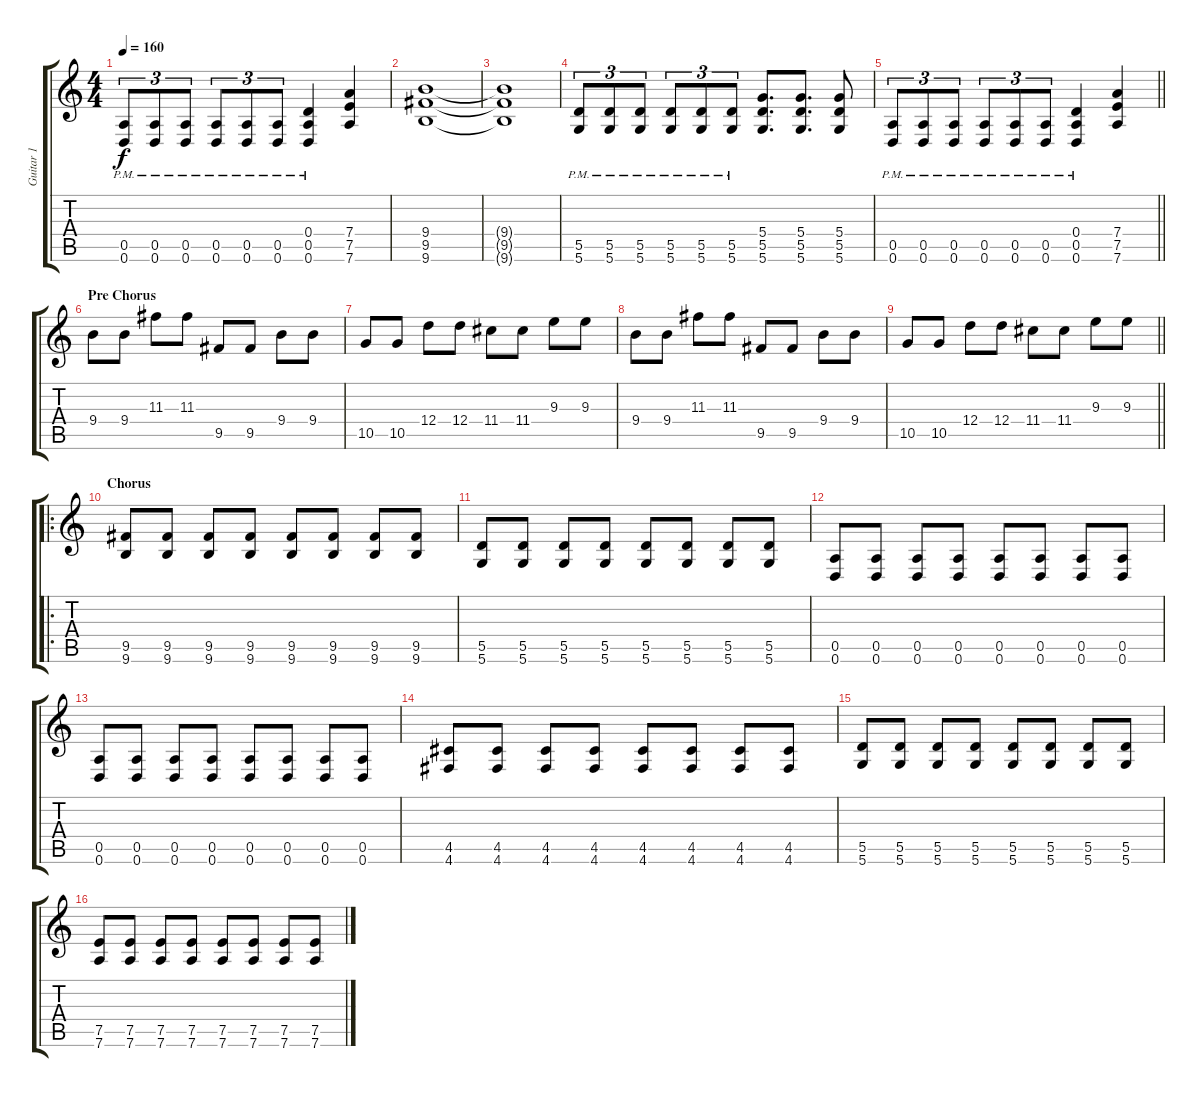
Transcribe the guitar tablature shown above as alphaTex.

\track ("Guitar 1" "Guitar 1") {instrument distortionguitar}
\staff {score tabs}
\tuning (E4 B3 G3 D3 A2 D2) {hide}
\ts (4 4)
\tempo 160
\clef g2
\ks c
(0.5{pm} 0.6{pm}).8{tu (3 2) dy f} (0.5{pm} 0.6{pm}).8{tu (3 2)} (0.5{pm} 0.6{pm}).8{tu (3 2)} (0.5{pm} 0.6{pm}).8{tu (3 2)} (0.5{pm} 0.6{pm}).8{tu (3 2)} (0.5{pm} 0.6{pm}).8{tu (3 2)} (0.4 0.5{pm} 0.6{pm}).4 (7.4 7.5 7.6).4 |
(9.4 9.5 9.6).1 |
(9.4{t} 9.5{t} 9.6{t}).1 |
(5.5{pm} 5.6{pm}).8{tu (3 2)} (5.5{pm} 5.6{pm}).8{tu (3 2)} (5.5{pm} 5.6{pm}).8{tu (3 2)} (5.5{pm} 5.6{pm}).8{tu (3 2)} (5.5{pm} 5.6{pm}).8{tu (3 2)} (5.5{pm} 5.6{pm}).8{tu (3 2)} (5.4 5.5 5.6).8{d} (5.4 5.5 5.6).8{d} (5.4 5.5 5.6).8 |
\barLineRight lightlight
(0.5{pm} 0.6{pm}).8{tu (3 2)} (0.5{pm} 0.6{pm}).8{tu (3 2)} (0.5{pm} 0.6{pm}).8{tu (3 2)} (0.5{pm} 0.6{pm}).8{tu (3 2)} (0.5{pm} 0.6{pm}).8{tu (3 2)} (0.5{pm} 0.6{pm}).8{tu (3 2)} (0.4 0.5{pm} 0.6{pm}).4 (7.4 7.5 7.6).4 |
\section ("" "Pre Chorus")
9.4.8 9.4.8 11.3.8 11.3.8 9.5.8 9.5.8 9.4.8 9.4.8 |
10.5.8 10.5.8 12.4.8 12.4.8 11.4.8 11.4.8 9.3.8 9.3.8 |
9.4.8 9.4.8 11.3.8 11.3.8 9.5.8 9.5.8 9.4.8 9.4.8 |
\barLineRight lightlight
10.5.8 10.5.8 12.4.8 12.4.8 11.4.8 11.4.8 9.3.8 9.3.8 |
\ro
\section ("" "Chorus")
(9.5 9.6).8 (9.5 9.6).8 (9.5 9.6).8 (9.5 9.6).8 (9.5 9.6).8 (9.5 9.6).8 (9.5 9.6).8 (9.5 9.6).8 |
(5.5 5.6).8 (5.5 5.6).8 (5.5 5.6).8 (5.5 5.6).8 (5.5 5.6).8 (5.5 5.6).8 (5.5 5.6).8 (5.5 5.6).8 |
(0.5 0.6).8 (0.5 0.6).8 (0.5 0.6).8 (0.5 0.6).8 (0.5 0.6).8 (0.5 0.6).8 (0.5 0.6).8 (0.5 0.6).8 |
(0.5 0.6).8 (0.5 0.6).8 (0.5 0.6).8 (0.5 0.6).8 (0.5 0.6).8 (0.5 0.6).8 (0.5 0.6).8 (0.5 0.6).8 |
(4.5 4.6).8 (4.5 4.6).8 (4.5 4.6).8 (4.5 4.6).8 (4.5 4.6).8 (4.5 4.6).8 (4.5 4.6).8 (4.5 4.6).8 |
(5.5 5.6).8 (5.5 5.6).8 (5.5 5.6).8 (5.5 5.6).8 (5.5 5.6).8 (5.5 5.6).8 (5.5 5.6).8 (5.5 5.6).8 |
(7.5 7.6).8 (7.5 7.6).8 (7.5 7.6).8 (7.5 7.6).8 (7.5 7.6).8 (7.5 7.6).8 (7.5 7.6).8 (7.5 7.6).8
